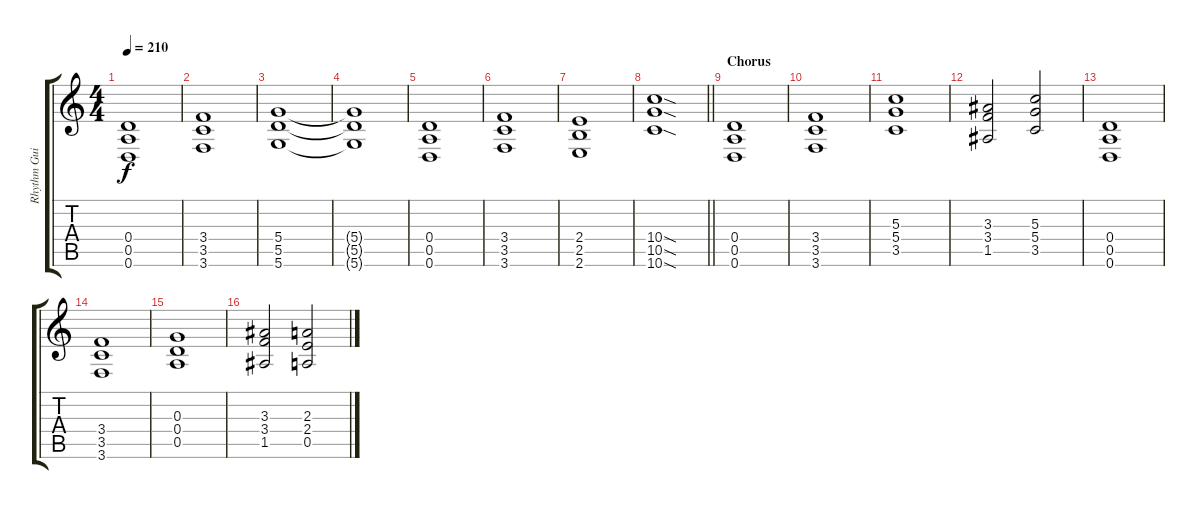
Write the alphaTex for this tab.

\track ("Rhythm Guitar" "Rhythm Gui") {instrument distortionguitar}
\staff {score tabs}
\tuning (E4 B3 G3 D3 A2 D2) {hide}
\ts (4 4)
\tempo 210
\clef g2
\ks c
(0.4 0.5 0.6).1{dy f} |
(3.4 3.5 3.6).1 |
(5.4 5.5 5.6).1 |
(5.4{t} 5.5{t} 5.6{t}).1 |
(0.4 0.5 0.6).1 |
(3.4 3.5 3.6).1 |
(2.4 2.5 2.6).1 |
\barLineRight lightlight
(10.4{sod} 10.5{sod} 10.6{sod}).1 |
\section ("" "Chorus")
(0.4 0.5 0.6).1 |
(3.4 3.5 3.6).1 |
(5.3 5.4 3.5).1 |
(3.3 3.4 1.5).2 (5.3 5.4 3.5).2 |
(0.4 0.5 0.6).1 |
(3.4 3.5 3.6).1 |
(0.3 0.4 0.5).1 |
(3.3 3.4 1.5).2 (2.3 2.4 0.5).2
